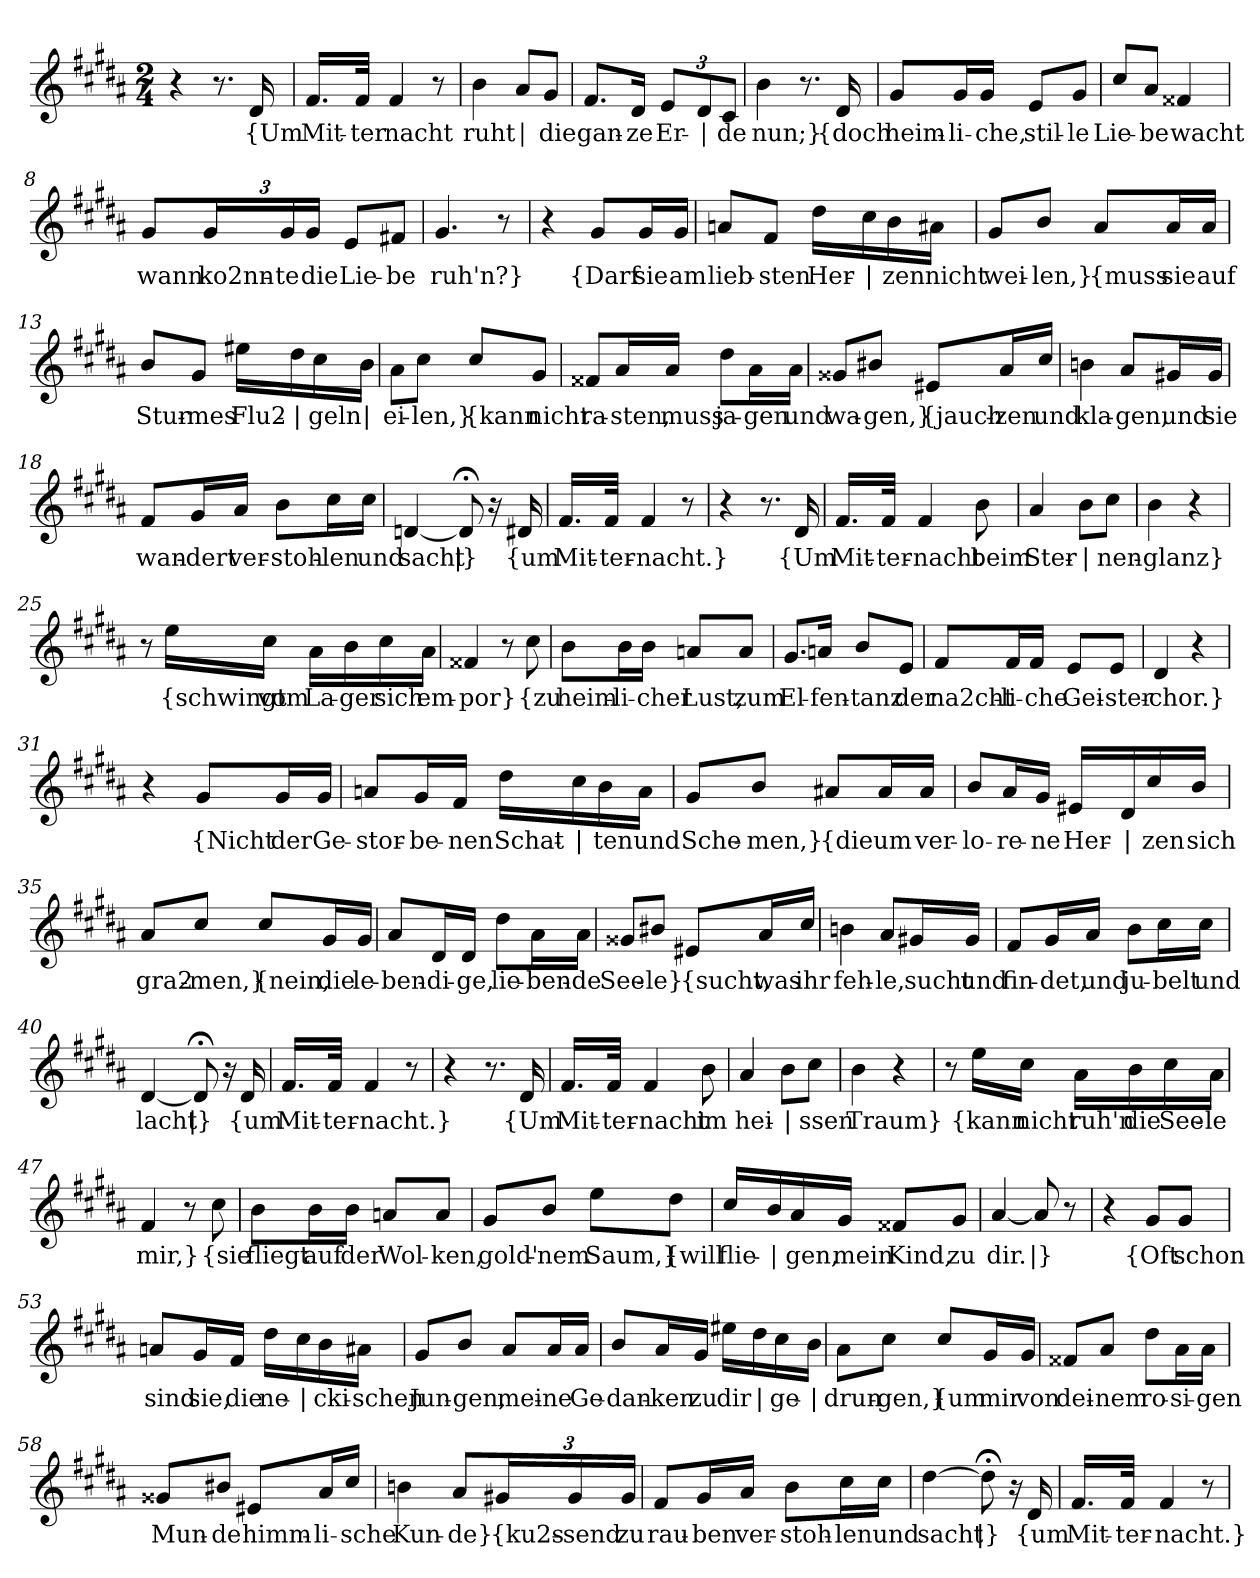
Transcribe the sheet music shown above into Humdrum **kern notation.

**kern	**text
*part1	*part1
*staff1	*staff1
*clefG2	*
*k[f#c#g#d#a#]	*
*M2/4	*
=1	=1
4r	.
8.r	.
!	!LO:LY:b
16d#/	{Um
=2	=2
!	!LO:LY:b
16.f#/LL	Mit-
!	!LO:LY:b
32f#/JJk	-ter
!	!LO:LY:b
4f#/	nacht
8r	.
=3	=3
!	!LO:LY:b
4b\	ruht
!	!LO:LY:b
8a#/L	|
!	!LO:LY:b
8g#/J	die
=4	=4
!	!LO:LY:b
8.f#/L	gan-
!	!LO:LY:b
16d#/Jk	-ze
*Xbrackettup	*
!	!LO:LY:b
12e/L	Er-
!	!LO:LY:b
12d#/	|
!	!LO:LY:b
12c#/J	-de
=5	=5
!	!LO:LY:b
4b\	nun;}
8.r	.
!	!LO:LY:b
16d#/	{doch
=6	=6
!	!LO:LY:b
8g#/L	heim-
!	!LO:LY:b
16g#/L	-li-
!	!LO:LY:b
16g#/JJ	-che,
!	!LO:LY:b
8e/L	stil-
!	!LO:LY:b
8g#/J	-le
!!LO:LB:g=z
=7	=7
!	!LO:LY:b
8cc#/L	Lie-
!	!LO:LY:b
8a#/J	-be
!	!LO:LY:b
4f##X/	wacht
=8	=8
!	!LO:LY:b
8g#/L	wann
!	!LO:LY:b
24g#/L	ko2nn-
!	!LO:LY:b
24g#/	-te
!	!LO:LY:b
24g#/JJ	die
!	!LO:LY:b
8e/L	Lie-
!	!LO:LY:b
8f#X/J	-be
=9	=9
!	!LO:LY:b
4.g#/	ruh'n?}
8r	.
=10	=10
4r	.
!	!LO:LY:b
8g#/L	{Darf
!	!LO:LY:b
16g#/L	sie
!	!LO:LY:b
16g#/JJ	am
=11	=11
!	!LO:LY:b
8an/L	lieb-
!	!LO:LY:b
8f#/J	-sten
!	!LO:LY:b
16dd#\LL	Her-
!	!LO:LY:b
16cc#\	|
!	!LO:LY:b
16b\	-zen
!	!LO:LY:b
16a#X\JJ	nicht
!!LO:LB:g=z
=12	=12
!	!LO:LY:b
8g#/L	wei-
!	!LO:LY:b
8b/J	-len,}
!	!LO:LY:b
8a#/L	{muss
!	!LO:LY:b
16a#/L	sie
!	!LO:LY:b
16a#/JJ	auf
=13	=13
!	!LO:LY:b
8b/L	Stur-
!	!LO:LY:b
8g#/J	-mes
!	!LO:LY:b
16ee#X\LL	Flu2-
!	!LO:LY:b
16dd#\	|
!	!LO:LY:b
16cc#\	-geln
!	!LO:LY:b
16b\JJ	|
=14	=14
!	!LO:LY:b
8a#\L	ei-
!	!LO:LY:b
8cc#\J	-len,}
!	!LO:LY:b
8cc#/L	{kann
!	!LO:LY:b
8g#/J	nicht
=15	=15
!	!LO:LY:b
8f##X/L	ra-
!	!LO:LY:b
16a#/L	-sten,
!	!LO:LY:b
16a#/JJ	muss
!	!LO:LY:b
8dd#\L	ja-
!	!LO:LY:b
16a#\L	-gen
!	!LO:LY:b
16a#\JJ	und
!!LO:LB:g=z
=16	=16
!	!LO:LY:b
8g##X/L	wa-
!	!LO:LY:b
8b#X/J	-gen,}
!	!LO:LY:b
8e#X/L	{jauch-
!	!LO:LY:b
16a#/L	-zen
!	!LO:LY:b
16cc#/JJ	und
=17	=17
!	!LO:LY:b
4bn\	kla-
!	!LO:LY:b
8a#/L	-gen,
!	!LO:LY:b
16g#X/L	und
!	!LO:LY:b
16g#/JJ	sie
=18	=18
!	!LO:LY:b
8f#/L	wan-
!	!LO:LY:b
16g#/L	-dert
!	!LO:LY:b
16a#/JJ	ver-
!	!LO:LY:b
8b\L	-stoh-
!	!LO:LY:b
16cc#\L	-len
!	!LO:LY:b
16cc#\JJ	und
=19	=19
!	!LO:LY:b
[4dn/	sacht
!	!LO:LY:b
8d;</]	|}
16r	.
!	!LO:LY:b
16d#X/	{um
!!LO:LB:g=z
=20	=20
!	!LO:LY:b
16.f#/LL	Mit-
!	!LO:LY:b
32f#/JJk	-ter-
!	!LO:LY:b
4f#/	-nacht.}
8r	.
=21	=21
4r	.
8.r	.
!	!LO:LY:b
16d#/	{Um
=22	=22
!	!LO:LY:b
16.f#/LL	Mit-
!	!LO:LY:b
32f#/JJk	-ter-
!	!LO:LY:b
4f#/	-nacht
!	!LO:LY:b
8b\	beim
=23	=23
!	!LO:LY:b
4a#/	Ster-
!	!LO:LY:b
8b\L	|
!	!LO:LY:b
8cc#\J	-nen-
=24	=24
!	!LO:LY:b
4b\	-glanz}
4r	.
=25	=25
8r	.
!	!LO:LY:b
16ee\LL	{schwingt
!	!LO:LY:b
16cc#\JJ	vom
!	!LO:LY:b
16a#\LL	La-
!	!LO:LY:b
16b\	-ger
!	!LO:LY:b
16cc#\	sich
!	!LO:LY:b
16a#\JJ	em-
!!LO:LB:g=z
=26	=26
!	!LO:LY:b
4f##X/	-por}
8r	.
!	!LO:LY:b
8cc#\	{zu
=27	=27
!	!LO:LY:b
8b\L	heim-
!	!LO:LY:b
16b\L	-li-
!	!LO:LY:b
16b\JJ	-cher
!	!LO:LY:b
8an/L	Lust,
!	!LO:LY:b
8a/J	zum
=28	=28
!	!LO:LY:b
8.g#/L	El-
!	!LO:LY:b
16an/Jk	-fen-
!	!LO:LY:b
8b/L	-tanz
!	!LO:LY:b
8e/J	der
=29	=29
!	!LO:LY:b
8f#/L	na2cht-
!	!LO:LY:b
16f#/L	-li-
!	!LO:LY:b
16f#/JJ	-che
!	!LO:LY:b
8e/L	Gei-
!	!LO:LY:b
8e/J	-ster-
=30	=30
!	!LO:LY:b
4d#/	-chor.}
4r	.
!!LO:LB:g=z
=31	=31
4r	.
!	!LO:LY:b
8g#/L	{Nicht
!	!LO:LY:b
16g#/L	der
!	!LO:LY:b
16g#/JJ	Ge-
=32	=32
!	!LO:LY:b
8an/L	-stor-
!	!LO:LY:b
16g#/L	-be-
!	!LO:LY:b
16f#/JJ	-nen
!	!LO:LY:b
16dd#\LL	Schat-
!	!LO:LY:b
16cc#\	|
!	!LO:LY:b
16b\	-ten
!	!LO:LY:b
16a\JJ	und
=33	=33
!	!LO:LY:b
8g#/L	Sche-
!	!LO:LY:b
8b/J	-men,}
!	!LO:LY:b
8a#X/L	{die
!	!LO:LY:b
16a#/L	um
!	!LO:LY:b
16a#/JJ	ver-
=34	=34
!	!LO:LY:b
8b/L	-lo-
!	!LO:LY:b
16a#/L	-re-
!	!LO:LY:b
16g#/JJ	-ne
!	!LO:LY:b
16e#X/LL	Her-
!	!LO:LY:b
16d#/	|
!	!LO:LY:b
16cc#/	-zen
!	!LO:LY:b
16b/JJ	sich
!!LO:LB:g=z
=35	=35
!	!LO:LY:b
8a#/L	gra2-
!	!LO:LY:b
8cc#/J	-men,}
!	!LO:LY:b
8cc#/L	{nein,
!	!LO:LY:b
16g#/L	die
!	!LO:LY:b
16g#/JJ	le-
=36	=36
!	!LO:LY:b
8a#/L	-ben-
!	!LO:LY:b
16d#/L	-di-
!	!LO:LY:b
16d#/JJ	-ge,
!	!LO:LY:b
8dd#\L	lie-
!	!LO:LY:b
16a#\L	-ben-
!	!LO:LY:b
16a#\JJ	-de
=37	=37
!	!LO:LY:b
8g##X/L	See-
!	!LO:LY:b
8b#X/J	-le}
!	!LO:LY:b
8e#X/L	{sucht,
!	!LO:LY:b
16a#/L	was
!	!LO:LY:b
16cc#/JJ	ihr
=38	=38
!	!LO:LY:b
4bn\	feh-
!	!LO:LY:b
8a#/L	-le,
!	!LO:LY:b
16g#X/L	sucht
!	!LO:LY:b
16g#/JJ	und
!!LO:LB:g=z
=39	=39
!	!LO:LY:b
8f#/L	fin-
!	!LO:LY:b
16g#/L	-det,
!	!LO:LY:b
16a#/JJ	und
!	!LO:LY:b
8b\L	ju-
!	!LO:LY:b
16cc#\L	-belt
!	!LO:LY:b
16cc#\JJ	und
=40	=40
!	!LO:LY:b
[4d#/	lacht
!	!LO:LY:b
8d#;</]	|}
16r	.
!	!LO:LY:b
16d#/	{um
=41	=41
!	!LO:LY:b
16.f#/LL	Mit-
!	!LO:LY:b
32f#/JJk	-ter-
!	!LO:LY:b
4f#/	-nacht.}
8r	.
=42	=42
4r	.
8.r	.
!	!LO:LY:b
16d#/	{Um
=43	=43
!	!LO:LY:b
16.f#/LL	Mit-
!	!LO:LY:b
32f#/JJk	-ter-
!	!LO:LY:b
4f#/	-nacht
!	!LO:LY:b
8b\	im
=44	=44
!	!LO:LY:b
4a#/	hei-
!	!LO:LY:b
8b\L	|
!	!LO:LY:b
8cc#\J	-ssen
!!LO:LB:g=z
=45	=45
!	!LO:LY:b
4b\	Traum}
4r	.
=46	=46
8r	.
!	!LO:LY:b
16ee\LL	{kann
!	!LO:LY:b
16cc#\JJ	nicht
!	!LO:LY:b
16a#\LL	ruh'n
!	!LO:LY:b
16b\	die
!	!LO:LY:b
16cc#\	See-
!	!LO:LY:b
16a#\JJ	-le
=47	=47
!	!LO:LY:b
4f#/	mir,}
8r	.
!	!LO:LY:b
8cc#\	{sie
=48	=48
!	!LO:LY:b
8b\L	fliegt
!	!LO:LY:b
16b\L	auf
!	!LO:LY:b
16b\JJ	der
!	!LO:LY:b
8an/L	Wol-
!	!LO:LY:b
8a/J	-ken,
=49	=49
!	!LO:LY:b
8g#/L	gold'-
!	!LO:LY:b
8b/J	-nem
!	!LO:LY:b
8ee\L	Saum,}
!	!LO:LY:b
8dd#\J	{will
!!LO:PB:g=z
=50	=50
!	!LO:LY:b
16cc#/LL	flie-
!	!LO:LY:b
16b/	|
!	!LO:LY:b
16a#/	-gen,
!	!LO:LY:b
16g#/JJ	mein
!	!LO:LY:b
8f##X/L	Kind,
!	!LO:LY:b
8g#/J	zu
=51	=51
!	!LO:LY:b
[4a#/	dir.
!	!LO:LY:b
8a#/]	|}
8r	.
=52	=52
4r	.
!	!LO:LY:b
8g#/L	{Oft
!	!LO:LY:b
8g#/J	schon
=53	=53
!	!LO:LY:b
8an/L	sind
!	!LO:LY:b
16g#/L	sie,
!	!LO:LY:b
16f#/JJ	die
!	!LO:LY:b
16dd#\LL	ne-
!	!LO:LY:b
16cc#\	|
!	!LO:LY:b
16b\	-cki-
!	!LO:LY:b
16a#X\JJ	-schen
=54	=54
!	!LO:LY:b
8g#/L	Jun-
!	!LO:LY:b
8b/J	-gen,
!	!LO:LY:b
8a#/L	mei-
!	!LO:LY:b
16a#/L	-ne
!	!LO:LY:b
16a#/JJ	Ge-
!!LO:LB:g=z
=55	=55
!	!LO:LY:b
8b/L	-dan-
!	!LO:LY:b
16a#/L	-ken
!	!LO:LY:b
16g#/JJ	zu
!	!LO:LY:b
16ee#X\LL	dir
!	!LO:LY:b
16dd#\	|
!	!LO:LY:b
16cc#\	ge-
!	!LO:LY:b
16b\JJ	|
=56	=56
!	!LO:LY:b
8a#\L	-drun-
!	!LO:LY:b
8cc#\J	-gen,}
!	!LO:LY:b
8cc#/L	{um
!	!LO:LY:b
16g#/L	mir
!	!LO:LY:b
16g#/JJ	von
=57	=57
!	!LO:LY:b
8f##X/L	dei-
!	!LO:LY:b
8a#/J	-nem
!	!LO:LY:b
8dd#\L	ro-
!	!LO:LY:b
16a#\L	-si-
!	!LO:LY:b
16a#\JJ	-gen
=58	=58
!	!LO:LY:b
8g##X/L	Mun-
!	!LO:LY:b
8b#X/J	-de
!	!LO:LY:b
8e#X/L	himm-
!	!LO:LY:b
16a#/L	-li-
!	!LO:LY:b
16cc#/JJ	-sche
!!LO:LB:g=z
=59	=59
!	!LO:LY:b
4bn\	Kun-
!	!LO:LY:b
8a#/L	-de}
!	!LO:LY:b
24g#X/L	{ku2s-
!	!LO:LY:b
24g#/	-send
!	!LO:LY:b
24g#/JJ	zu
=60	=60
!	!LO:LY:b
8f#/L	rau-
!	!LO:LY:b
16g#/L	-ben
!	!LO:LY:b
16a#/JJ	ver-
!	!LO:LY:b
8b\L	-stoh-
!	!LO:LY:b
16cc#\L	-len
!	!LO:LY:b
16cc#\JJ	und
=61	=61
!	!LO:LY:b
[4dd#\	sacht
!	!LO:LY:b
8dd#;<\]	|}
16r	.
!	!LO:LY:b
16d#/	{um
=62	=62
!	!LO:LY:b
16.f#/LL	Mit-
!	!LO:LY:b
32f#/JJk	-ter-
!	!LO:LY:b
4f#/	-nacht.}
8r	.
=	=
*-	*-
